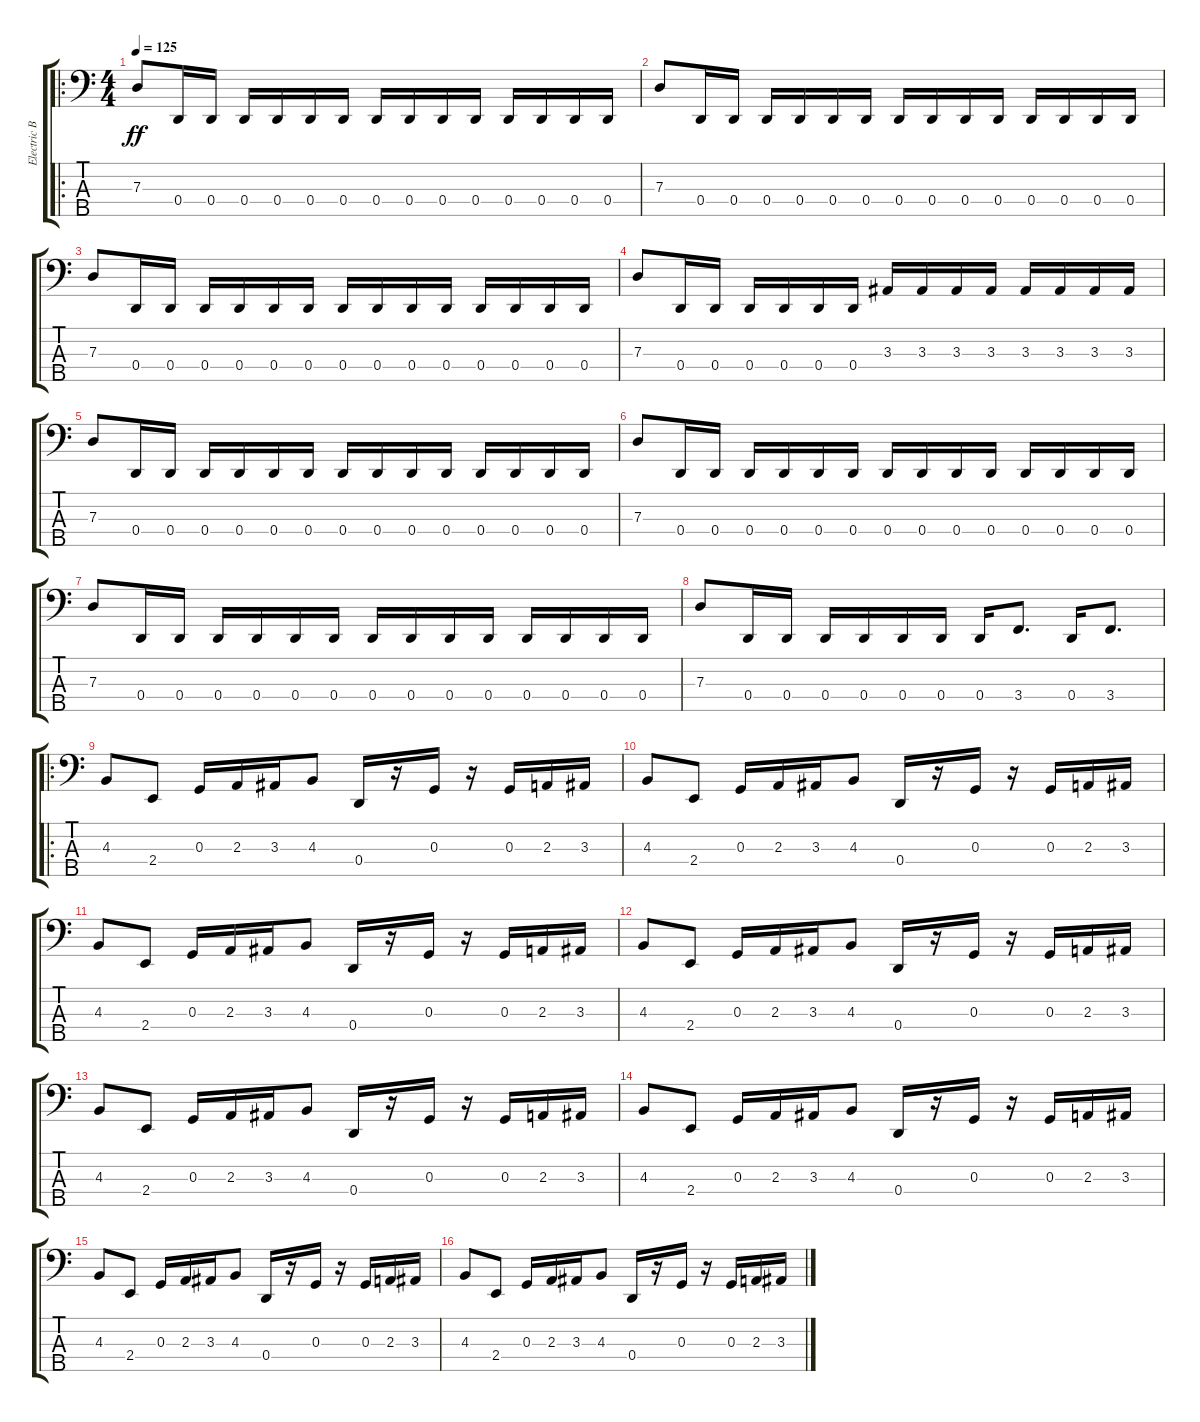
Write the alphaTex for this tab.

\track ("Electric Bass" "Electric B") {instrument electricbasspick}
\staff {score tabs}
\tuning (F2 C2 G1 D1 A0) {hide}
\ro
\ts (4 4)
\tempo 125
\clef f4
\ks c
7.3.8{dy ff} 0.4.16 0.4.16 0.4.16 0.4.16 0.4.16 0.4.16 0.4.16 0.4.16 0.4.16 0.4.16 0.4.16 0.4.16 0.4.16 0.4.16 |
7.3.8 0.4.16 0.4.16 0.4.16 0.4.16 0.4.16 0.4.16 0.4.16 0.4.16 0.4.16 0.4.16 0.4.16 0.4.16 0.4.16 0.4.16 |
7.3.8 0.4.16 0.4.16 0.4.16 0.4.16 0.4.16 0.4.16 0.4.16 0.4.16 0.4.16 0.4.16 0.4.16 0.4.16 0.4.16 0.4.16 |
7.3.8 0.4.16 0.4.16 0.4.16 0.4.16 0.4.16 0.4.16 3.3.16 3.3.16 3.3.16 3.3.16 3.3.16 3.3.16 3.3.16 3.3.16 |
7.3.8 0.4.16 0.4.16 0.4.16 0.4.16 0.4.16 0.4.16 0.4.16 0.4.16 0.4.16 0.4.16 0.4.16 0.4.16 0.4.16 0.4.16 |
7.3.8 0.4.16 0.4.16 0.4.16 0.4.16 0.4.16 0.4.16 0.4.16 0.4.16 0.4.16 0.4.16 0.4.16 0.4.16 0.4.16 0.4.16 |
7.3.8 0.4.16 0.4.16 0.4.16 0.4.16 0.4.16 0.4.16 0.4.16 0.4.16 0.4.16 0.4.16 0.4.16 0.4.16 0.4.16 0.4.16 |
7.3.8 0.4.16 0.4.16 0.4.16 0.4.16 0.4.16 0.4.16 0.4.16 3.4.8{d} 0.4.16 3.4.8{d} |
\ro
4.3.8 2.4.8 0.3.16 2.3.16 3.3.16 4.3.8 0.4.16 r.16 0.3.16 r.16 0.3.16 2.3.16 3.3.16 |
4.3.8 2.4.8 0.3.16 2.3.16 3.3.16 4.3.8 0.4.16 r.16 0.3.16 r.16 0.3.16 2.3.16 3.3.16 |
4.3.8 2.4.8 0.3.16 2.3.16 3.3.16 4.3.8 0.4.16 r.16 0.3.16 r.16 0.3.16 2.3.16 3.3.16 |
4.3.8 2.4.8 0.3.16 2.3.16 3.3.16 4.3.8 0.4.16 r.16 0.3.16 r.16 0.3.16 2.3.16 3.3.16 |
4.3.8 2.4.8 0.3.16 2.3.16 3.3.16 4.3.8 0.4.16 r.16 0.3.16 r.16 0.3.16 2.3.16 3.3.16 |
4.3.8 2.4.8 0.3.16 2.3.16 3.3.16 4.3.8 0.4.16 r.16 0.3.16 r.16 0.3.16 2.3.16 3.3.16 |
4.3.8 2.4.8 0.3.16 2.3.16 3.3.16 4.3.8 0.4.16 r.16 0.3.16 r.16 0.3.16 2.3.16 3.3.16 |
4.3.8 2.4.8 0.3.16 2.3.16 3.3.16 4.3.8 0.4.16 r.16 0.3.16 r.16 0.3.16 2.3.16 3.3.16
